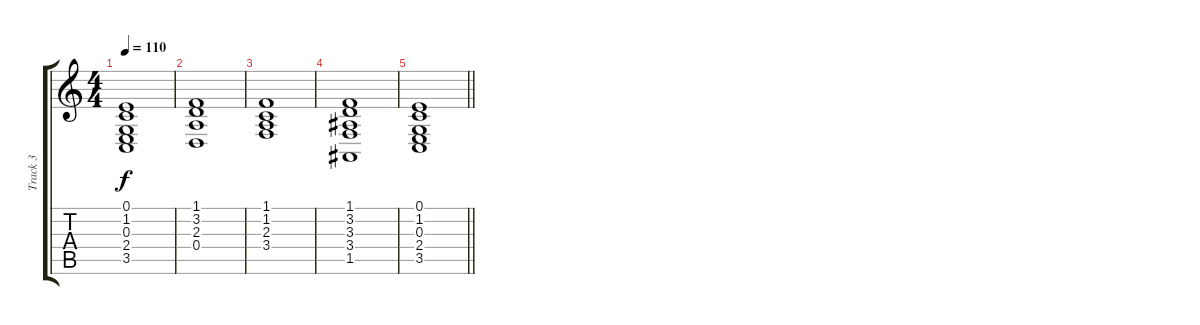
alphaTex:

\track ("Track 3" "Track 3") {instrument choiraahs}
\staff {score tabs}
\tuning (E4 B3 G3 D3 A2 E2) {hide}
\ts (4 4)
\tempo 110
\clef g2
\ks c
(0.1 1.2 0.3 2.4 3.5).1{dy f} |
(1.1 3.2 2.3 0.4).1 |
(1.1 1.2 2.3 3.4).1 |
(1.1 3.2 3.3 3.4 1.5).1 |
\barLineRight lightlight
(0.1 1.2 0.3 2.4 3.5).1
